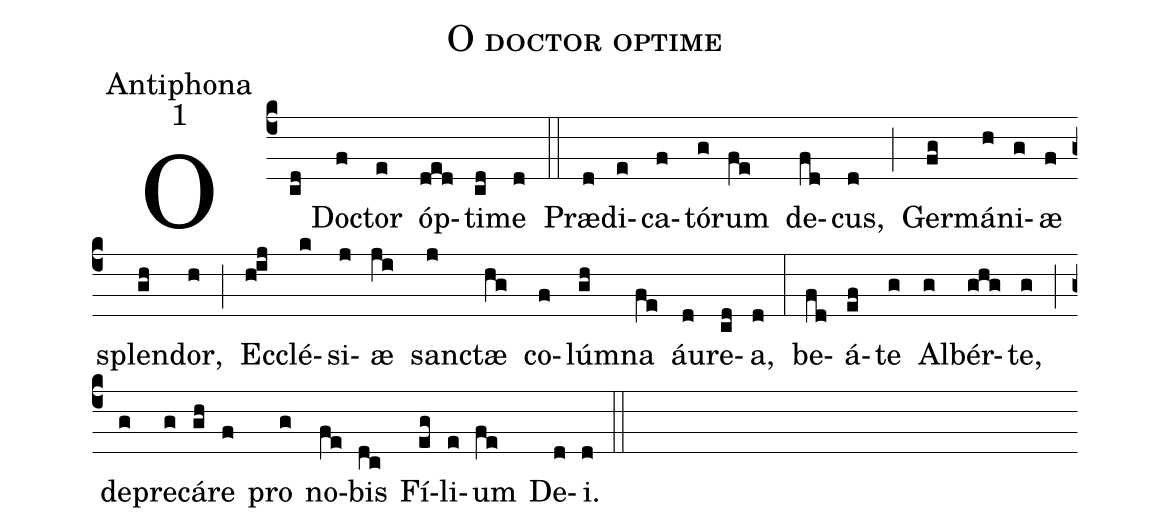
name:O doctor optime;
office-part:Antiphona;
mode:1;
%%
(c4) O(cd) Do(f)ctor(e) óp(ded)ti(cd)me(d) (::)
Præ(d)di(e)ca(f)tó(g)rum(fe) de(fd)cus,(d) (;) Ger(fg)má(h)ni(g)æ(f) splen(gh)dor,(h) (;) Ec(h!ij)clé(k)si(j)æ(ji) san(j)ctæ(hg) co(f)lú(gh)mna(fe) áu(d)re(cd)a,(d) (:)
be(fd)á(ef)te(g) Al(g)bér(ghg)te,(g) (;) de(g)pre(g)cá(gh)re(f) pro(g) no(fe)bis(dc) Fí(eg)li(e)um(fe) De(d)i.(d) (::)
